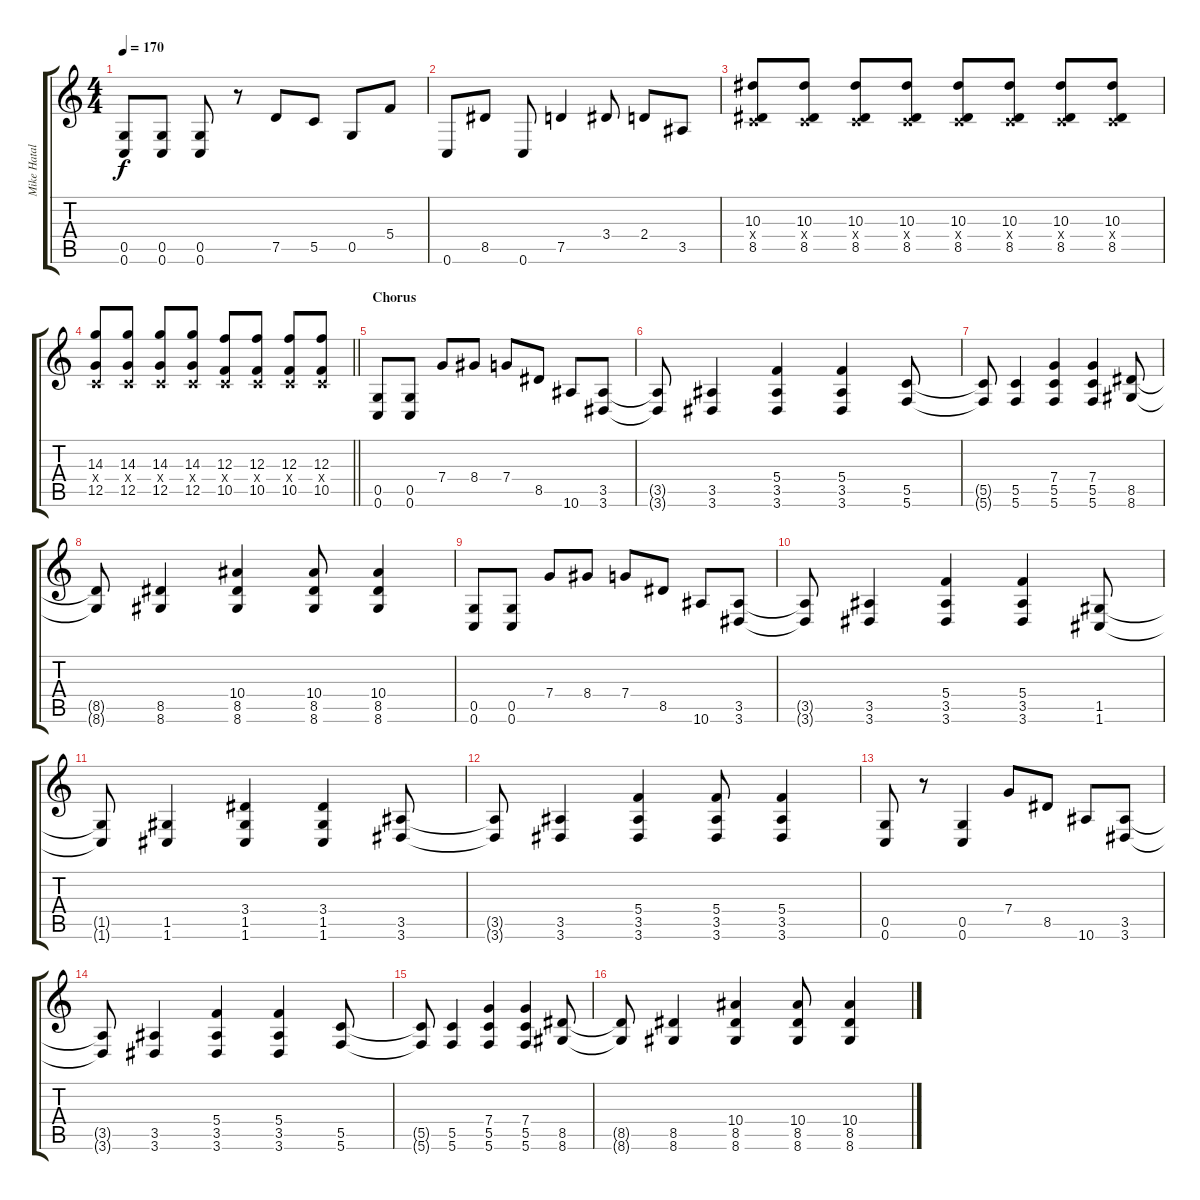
\track ("Mike Hatalak - Gtr.1" "Mike Hatal") {instrument distortionguitar}
\staff {score tabs}
\tuning (D4 A3 F3 C3 G2 C2) {hide}
\ts (4 4)
\tempo 170
\clef g2
\ks c
(0.5 0.6).8{dy f} (0.5 0.6).8 (0.5 0.6).8 r.8 7.5.8 5.5.8 0.5.8 5.4.8 |
0.6.8 8.5.8 0.6.8 7.5.4 3.4.8 2.4.8 3.5.8 |
(10.3 0.4{x} 8.5).8 (10.3 0.4{x} 8.5).8 (10.3 0.4{x} 8.5).8 (10.3 0.4{x} 8.5).8 (10.3 0.4{x} 8.5).8 (10.3 0.4{x} 8.5).8 (10.3 0.4{x} 8.5).8 (10.3 0.4{x} 8.5).8 |
\barLineRight lightlight
(14.3 0.4{x} 12.5).8 (14.3 0.4{x} 12.5).8 (14.3 0.4{x} 12.5).8 (14.3 0.4{x} 12.5).8 (12.3 0.4{x} 10.5).8 (12.3 0.4{x} 10.5).8 (12.3 0.4{x} 10.5).8 (12.3 0.4{x} 10.5).8 |
\section ("" "Chorus")
(0.5 0.6).8 (0.5 0.6).8 7.4.8 8.4.8 7.4.8 8.5.8 10.6.8 (3.5 3.6).8 |
(3.5{t} 3.6{t}).8 (3.5 3.6).4 (5.4 3.5 3.6).4 (5.4 3.5 3.6).4 (5.5 5.6).8 |
(5.5{t} 5.6{t}).8 (5.5 5.6).4 (7.4 5.5 5.6).4 (7.4 5.5 5.6).4 (8.5 8.6).8 |
(8.5{t} 8.6{t}).8 (8.5 8.6).4 (10.4 8.5 8.6).4 (10.4 8.5 8.6).8 (10.4 8.5 8.6).4 |
(0.5 0.6).8 (0.5 0.6).8 7.4.8 8.4.8 7.4.8 8.5.8 10.6.8 (3.5 3.6).8 |
(3.5{t} 3.6{t}).8 (3.5 3.6).4 (5.4 3.5 3.6).4 (5.4 3.5 3.6).4 (1.5 1.6).8 |
(1.5{t} 1.6{t}).8 (1.5 1.6).4 (3.4 1.5 1.6).4 (3.4 1.5 1.6).4 (3.5 3.6).8 |
(3.5{t} 3.6{t}).8 (3.5 3.6).4 (5.4 3.5 3.6).4 (5.4 3.5 3.6).8 (5.4 3.5 3.6).4 |
(0.5 0.6).8 r.8 (0.5 0.6).4 7.4.8 8.5.8 10.6.8 (3.5 3.6).8 |
(3.5{t} 3.6{t}).8 (3.5 3.6).4 (5.4 3.5 3.6).4 (5.4 3.5 3.6).4 (5.5 5.6).8 |
(5.5{t} 5.6{t}).8 (5.5 5.6).4 (7.4 5.5 5.6).4 (7.4 5.5 5.6).4 (8.5 8.6).8 |
(8.5{t} 8.6{t}).8 (8.5 8.6).4 (10.4 8.5 8.6).4 (10.4 8.5 8.6).8 (10.4 8.5 8.6).4
